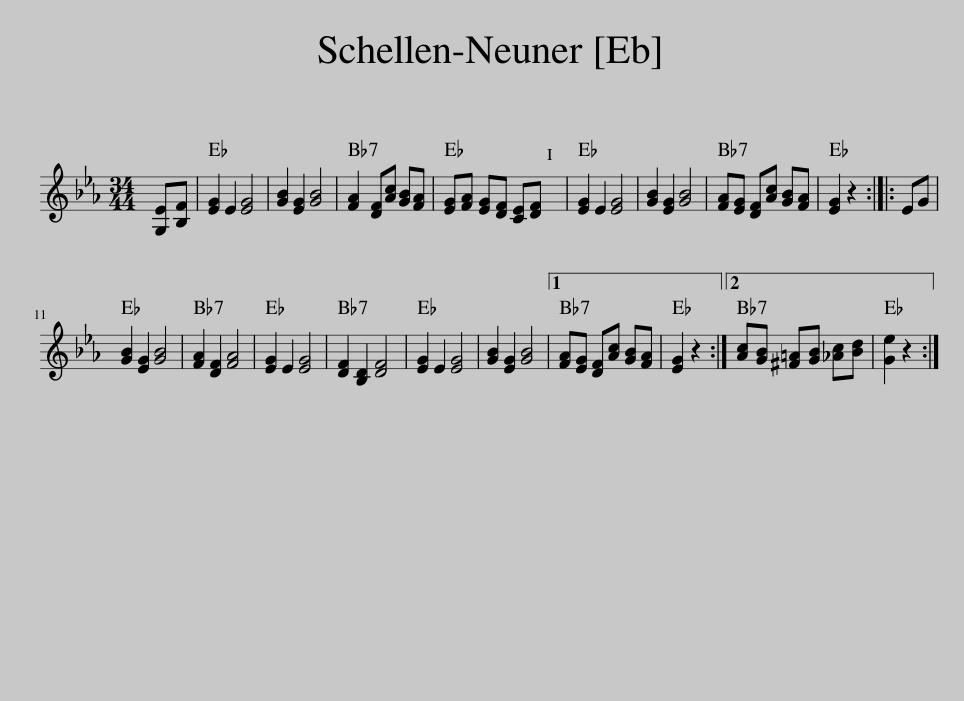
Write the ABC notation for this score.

X:1
L:1/8
M:34/44
I:linebreak $
K:Eb
V:1 treble
V:1
 [G,E][B,F] | [EG]2 E2 [EG]4 | [GB]2 [EG]2 [GB]4 | [FA]2 [DF][Ac] [GB][FA] | [EG][FA] [EG][DF] [CE][DF] | %5
 [EG]2 E2 [EG]4 | [GB]2 [EG]2 [GB]4 | [FA][EG] [DF][Ac] [GB][FA] | [EG]2 z2 :: EG |$ %10
 [GB]2 [EG]2 [GB]4 | [FA]2 [DF]2 [FA]4 | [EG]2 E2 [EG]4 | [DF]2 [B,D]2 [DF]4 | [EG]2 E2 [EG]4 | %15
 [GB]2 [EG]2 [GB]4 |1 [FA][EG] [DF][Ac] [GB][FA] | [EG]2 z2 :|2 [Ac][GB] [^F=A][GB] [_Ac][Bd] | [Ge]2 z2 :| %20
